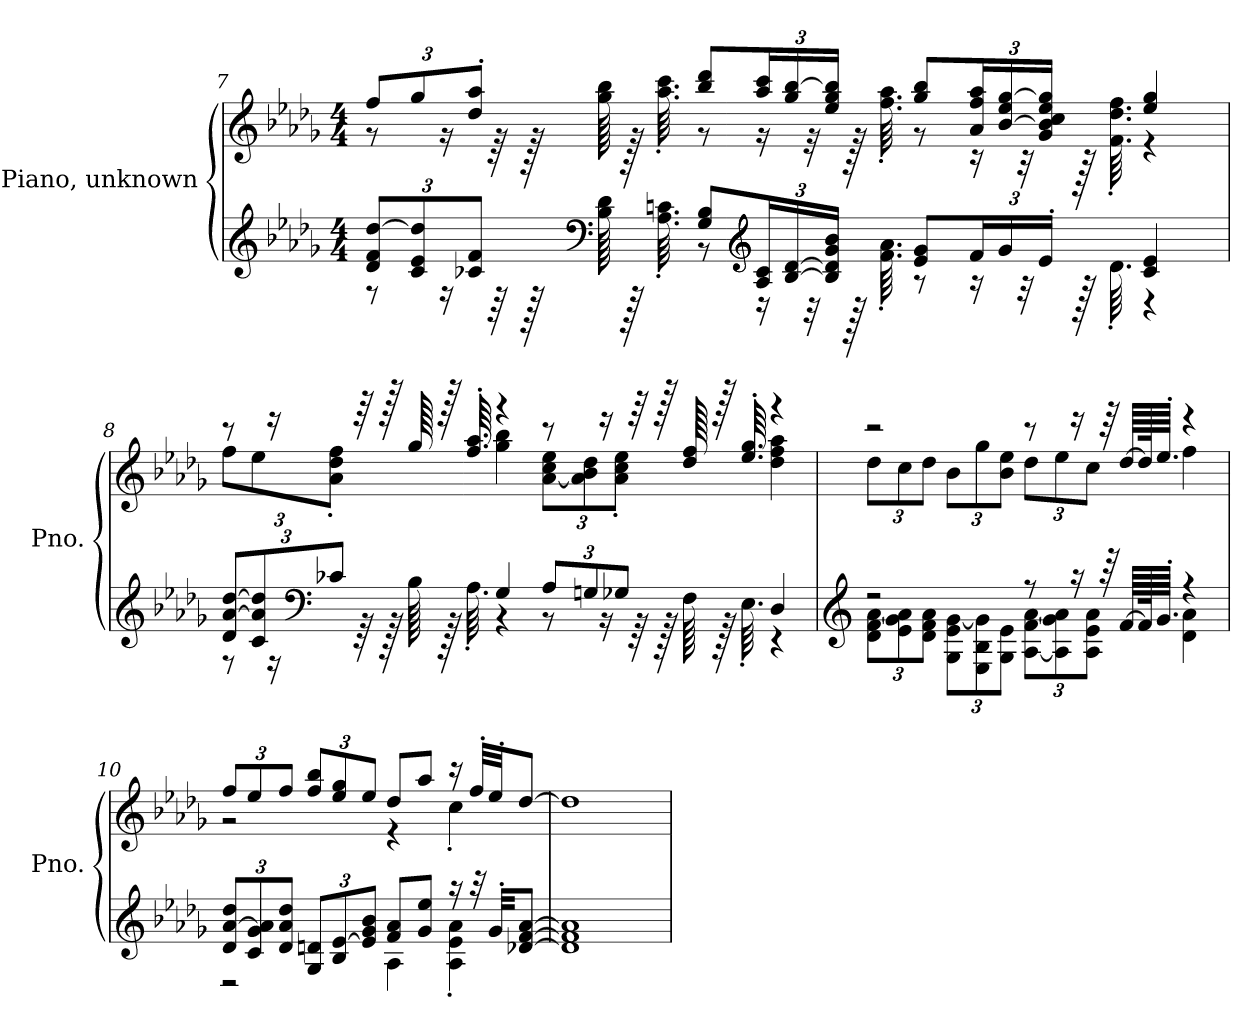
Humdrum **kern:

**kern	**kern
*part1	*part1
*staff2	*staff1
*I"Piano, unknown	*
*I'Pno.	*
!!LO:LB:g=z
*clefG2	*clefG2
*k[b-e-a-d-g-]	*k[b-e-a-d-g-]
*M4/4	*M4/4
*Xbrackettup	*Xbrackettup
=7	=7
*^	*^
12d-/ 12f/ [12dd-/L	8r	12ff/L	8r
12c/ 12e-/ 12dd-/]	.	12gg-/	.
.	16r	.	16r
12c-X/ 12f/J	.	12dd-/' 12aa-/'J	.
.	64r	.	64r
.	128r	.	128r
*clefF4	*	*	*
.	128B-\ 128d-\	.	128gg-\ 128bb-\
.	128r	.	128r
.	64.A-\' 64.cn\'	.	64.aa-\' 64.ccc\'
8G-/ 8B-/L	8r	8bb-/ 8ddd-/L	8r
*clefG2	*	*	*
24A-/ 24c/L	16r	24aa-/ 24ccc/L	16r
[24B-/ [24d-/	.	24gg-/ [24bb-/	.
.	32r	.	32r
24B-/] 24d-/] 24g-/ 24b-/JJ	.	24ee-/ 24gg-/ 24bb-/]JJ	.
.	128r	.	128r
.	64.f\' 64.a-\'	.	64.ff\' 64.aa-\'
8e-/ 8g-/L	8r	8gg-/ 8bb-/L	8r
24f/L	16r	24a-/ 24ff/ 24aa-/L	16r
24g-/	.	[24b-/ 24ee-/ [24gg-/	.
.	32r	.	32r
24e-'/JJ	.	24g-/ 24b-/] 24cc/ 24ee-/ 24gg-/]JJ	.
.	128r	.	128r
.	64.d-'\	.	64.f\' 64.dd-\' 64.ff\'
4c/ 4e-/	4r	4ee-/ 4gg-/	4r
!!LO:PB:g=z	!!
=8	=8	=8	=8
12d-/ [12a-/ [12dd-/L	8r	8r	12ff\L
12c/ 12a-/] 12dd-/]	.	.	12ee-\
.	16r	16r	.
*clefF4	*	*	*
12c-X/J	.	.	12a-\' 12dd-\' 12ff\'J
.	64r	64r	.
.	128r	128r	.
.	128B-\	128gg-/	.
.	128r	128r	.
.	64.A-'\	64.ff/' 64.aa-/'	.
4G-/	4r	4r	4gg-\ 4bb-\
12A-/L	8r	8r	[12a-\ 12cc\ 12ee-\L
12Gn/	.	.	12a-\] 12b-\ 12dd-\
.	16r	16r	.
12G-X/J	.	.	12a-\' 12cc\' 12ee-\'J
.	64r	64r	.
.	128r	128r	.
.	128F\	128dd-/ 128ff/	.
.	128r	128r	.
.	64.E-'\	64.ee-/' 64.gg-/'	.
4D-/	4r	4r	4dd-\ 4ff\ 4aa-\
!!LO:LB:g=z	!!
=9	=9	=9	=9
*clefG2	*	*	*
2r	12d-\ 12f\ [12a-\L	2r	12dd-\L
.	12e-\ 12g-\ 12a-\]	.	12cc\
.	12d-\ 12f\ 12a-\J	.	12dd-\J
.	12G-\ 12e-\ [12g-\L	.	12b-\L
.	12E-\ 12B-\ 12g-\]	.	12gg-\
.	12G-\ 12e-\J	.	12b-\ 12ee-\J
8r	[12A-\ 12f\ [12a-\L	8r	12dd-\L
.	12A-\] 12g-\ 12a-\]	.	12ee-\
16r	.	16r	.
.	12A-\ 12e-\ 12a-\J	.	12cc\J
64r	.	64r	.
[64f/LLLL	.	[64dd-/LLLL	.
128f/K]	.	128dd-/K]	.
64.g-'/JJJJ	.	64.ee-'/JJJJ	.
4r	4d-\ 4a-\	4r	4ff\
=10	=10	=10	=10
12d-/ [12a-/ 12dd-/L	2r	12ff/L	2r
12c/ 12g-/ 12a-/]	.	12ee-/	.
12d-/ 12a-/ 12dd-/J	.	12ff/J	.
12G-/ 12dn/L	.	12ff/ 12bb-/L	.
12B-/ [12e-/	.	12ee-/ 12gg-/	.
12e-/] 12g-/ 12b-/J	.	12ee-/J	.
8f/ 8a-/L	4A-\	8dd-/L	4r
8g-/ 8ee-/J	.	8aa-/J	.
16r	4A-\' 4e-\' 4a-\'	16r	4cc'\
32r	.	32ff'/LLL	.
32g-'/KKL	.	32ee-'/JJ	.
[8d-X/ [8f/ [8a-/J	.	[8dd-/J	.
*v	*v	*	*
*	*v	*v
=11	=11
1d-] 1f] 1a-]	1dd-]
=	=
*-	*-
